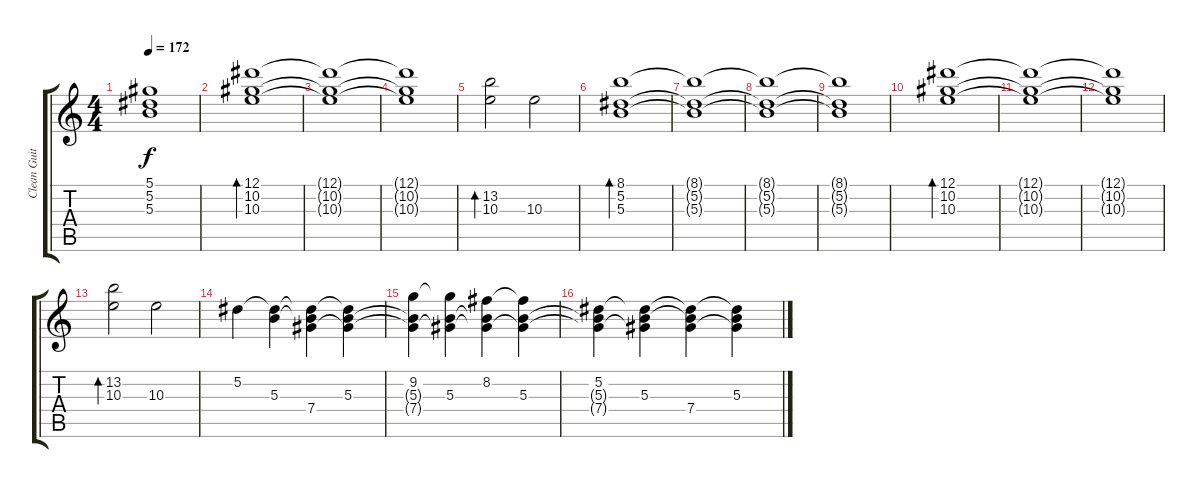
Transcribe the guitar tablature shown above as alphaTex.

\track ("Clean Guitar 1" "Clean Guit") {instrument electricguitarjazz}
\staff {score tabs}
\tuning (Eb4 Bb3 Gb3 Db3 Ab2 Db2) {hide}
\ts (4 4)
\tempo 172
\clef g2
\ks c
(5.1{t} 5.2{t} 5.3{t}).1{dy f} |
(12.1 10.2 10.3).1{bd 480} |
(12.1{t} 10.2{t} 10.3{t}).1 |
(12.1{t} 10.2{t} 10.3{t}).1 |
(13.2 10.3).2{bd 480} 10.3.2 |
(8.1 5.2 5.3).1{bd 480} |
(8.1{t} 5.2{t} 5.3{t}).1 |
(8.1{t} 5.2{t} 5.3{t}).1 |
(8.1{t} 5.2{t} 5.3{t}).1 |
(12.1 10.2 10.3).1{bd 480} |
(12.1{t} 10.2{t} 10.3{t}).1 |
(12.1{t} 10.2{t} 10.3{t}).1 |
(13.2 10.3).2{bd 480} 10.3.2 |
5.2.4 (5.2{t} 5.3).4 (5.2{t} 5.3{t} 7.4).4 (5.2{t} 5.3 7.4{t}).4 |
(9.2 5.3{t} 7.4{t}).4 (9.2{t} 5.3 7.4{t}).4 (8.2 5.3{t} 7.4{t}).4 (8.2{t} 5.3 7.4{t}).4 |
(5.2 5.3{t} 7.4{t}).4 (5.2{t} 5.3 7.4{t}).4 (5.2{t} 5.3{t} 7.4).4 (5.2{t} 5.3 7.4{t}).4
